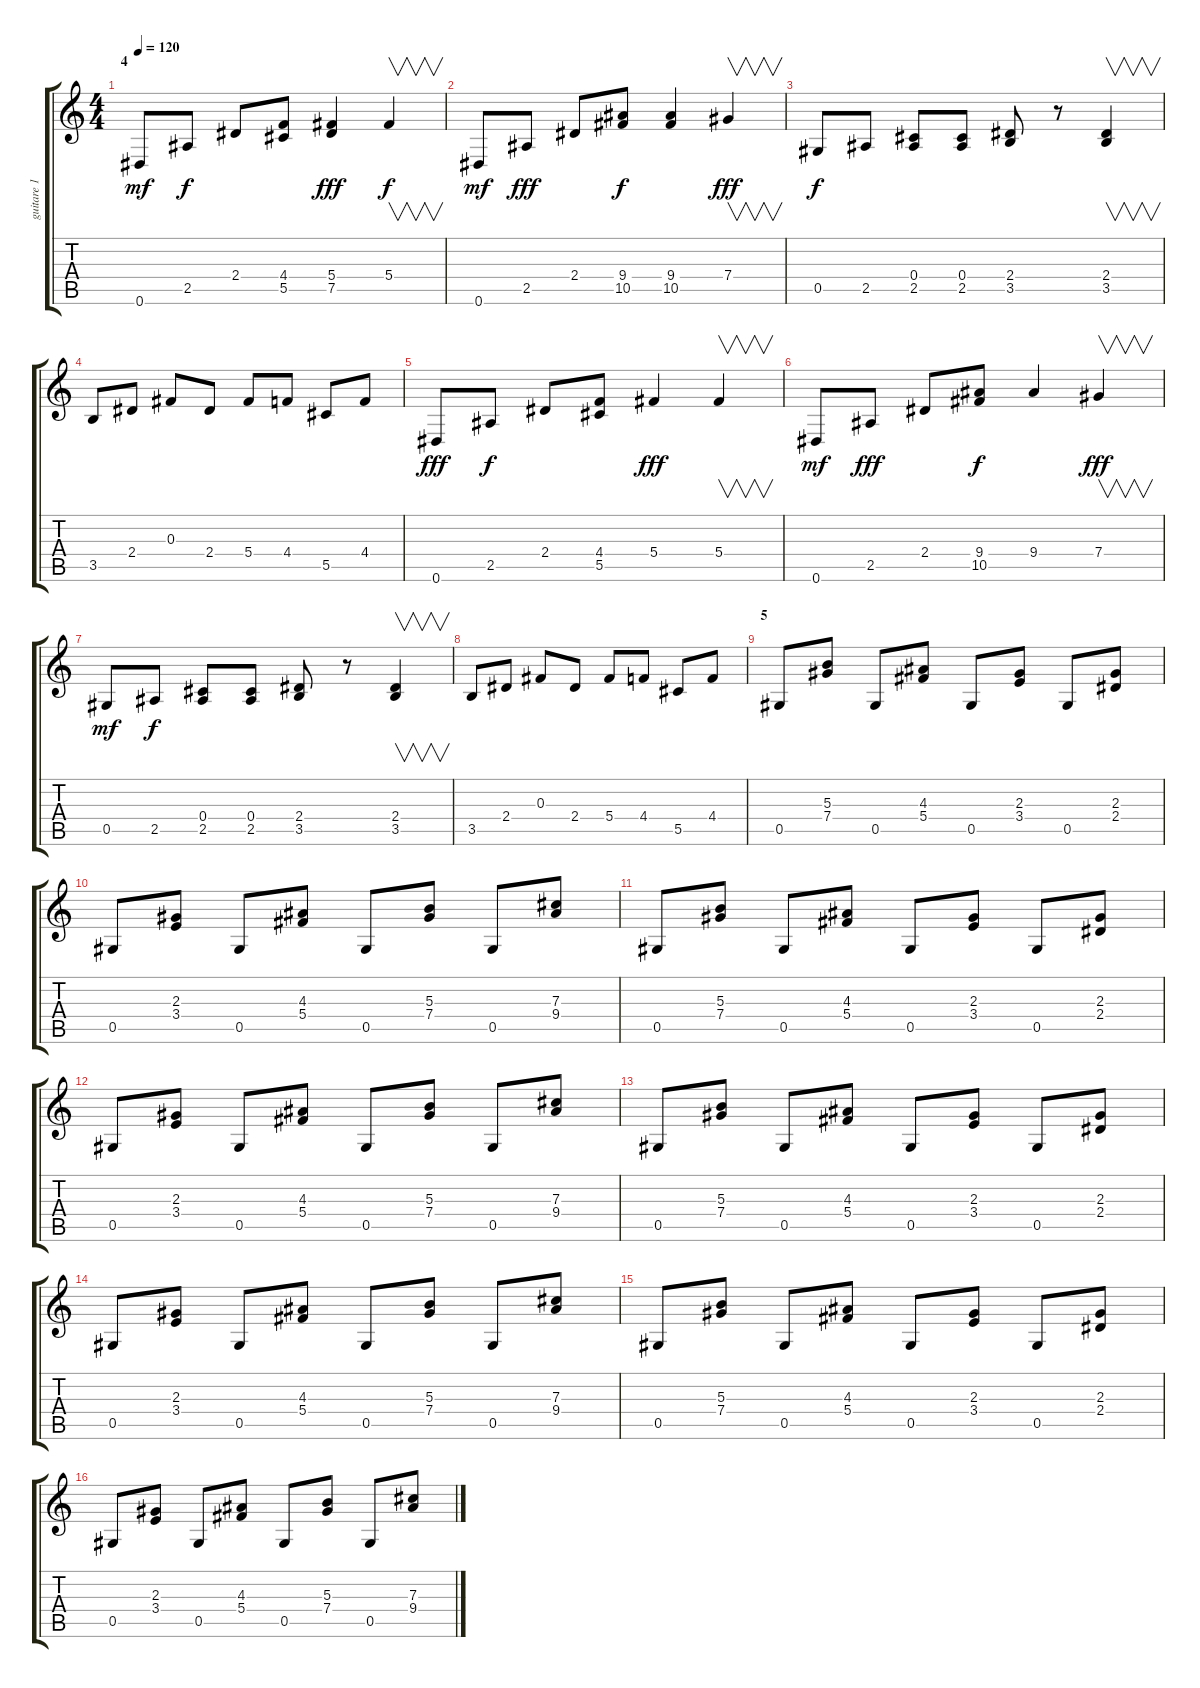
\track ("guitare 1 + lead" "guitare 1 ") {instrument acousticguitarsteel}
\staff {score tabs}
\tuning (Eb4 Bb3 Gb3 Db3 Ab2 Eb2) {hide}
\ts (4 4)
\section ("" "4")
\tempo 120
\clef g2
\ks c
0.6.8{dy mf} 2.5.8{dy f} 2.4.8 (4.4 5.5).8 (5.4 7.5).4{dy fff} 5.4.4{v dy f} |
0.6.8{dy mf} 2.5.8{dy fff} 2.4.8 (9.4 10.5).8{dy f} (9.4 10.5).4 7.4.4{v dy fff} |
0.5.8{dy f} 2.5.8 (0.4 2.5).8 (0.4 2.5).8 (2.4 3.5).8 r.8 (2.4 3.5).4{v} |
3.5.8 2.4.8 0.3.8 2.4.8 5.4.8 4.4.8 5.5.8 4.4.8 |
0.6.8{dy fff} 2.5.8{dy f} 2.4.8 (4.4 5.5).8 5.4.4{dy fff} 5.4.4{v} |
0.6.8{dy mf} 2.5.8{dy fff} 2.4.8 (9.4 10.5).8{dy f} 9.4.4 7.4.4{v dy fff} |
0.5.8{dy mf} 2.5.8{dy f} (0.4 2.5).8 (0.4 2.5).8 (2.4 3.5).8 r.8 (2.4 3.5).4{v} |
3.5.8 2.4.8 0.3.8 2.4.8 5.4.8 4.4.8 5.5.8 4.4.8 |
\section ("" "5")
0.5.8 (5.3 7.4).8 0.5.8 (4.3 5.4).8 0.5.8 (2.3 3.4).8 0.5.8 (2.3 2.4).8 |
0.5.8 (2.3 3.4).8 0.5.8 (4.3 5.4).8 0.5.8 (5.3 7.4).8 0.5.8 (7.3 9.4).8 |
0.5.8 (5.3 7.4).8 0.5.8 (4.3 5.4).8 0.5.8 (2.3 3.4).8 0.5.8 (2.3 2.4).8 |
0.5.8 (2.3 3.4).8 0.5.8 (4.3 5.4).8 0.5.8 (5.3 7.4).8 0.5.8 (7.3 9.4).8 |
0.5.8 (5.3 7.4).8 0.5.8 (4.3 5.4).8 0.5.8 (2.3 3.4).8 0.5.8 (2.3 2.4).8 |
0.5.8 (2.3 3.4).8 0.5.8 (4.3 5.4).8 0.5.8 (5.3 7.4).8 0.5.8 (7.3 9.4).8 |
0.5.8 (5.3 7.4).8 0.5.8 (4.3 5.4).8 0.5.8 (2.3 3.4).8 0.5.8 (2.3 2.4).8 |
0.5.8 (2.3 3.4).8 0.5.8 (4.3 5.4).8 0.5.8 (5.3 7.4).8 0.5.8 (7.3 9.4).8
